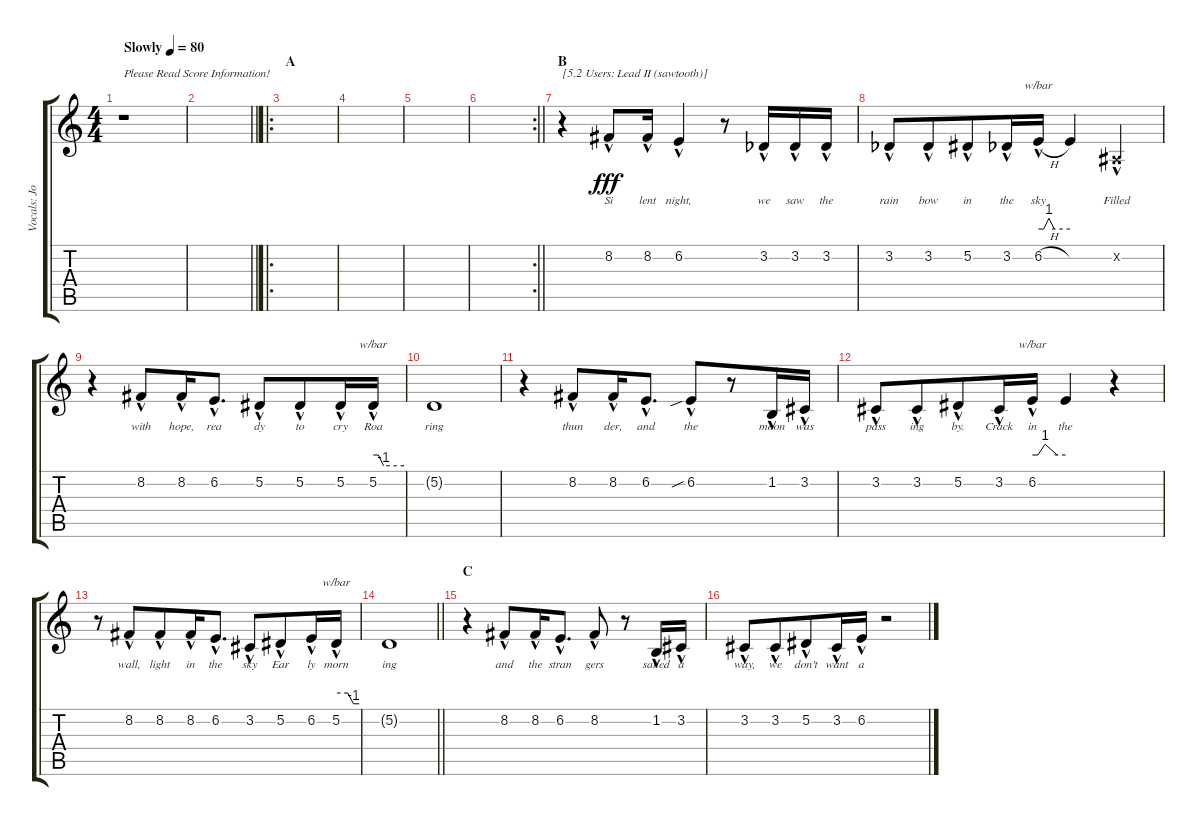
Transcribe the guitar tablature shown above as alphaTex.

\track ("Vocals: Johnny" "Vocals: Jo") {instrument lead2sawtooth}
\staff {score tabs}
\tuning (Eb4 Bb3 Gb3 Db3 Ab2 Eb2) {hide}
\ts (4 4)
\tempo (80 "Slowly")
\clef g2
\ks c
r.1{txt "Please Read Score Information!" dy fff instrument lead2sawtooth} |
\barLineRight lightlight
|
\ro
\section ("" "A")
|
|
|
\rc 2
\barLineRight lightlight
|
\section ("" "B")
r.4{txt "[5.2 Users: Lead II (sawtooth)]" beam merge} 8.2{hac}.8{lyrics (0 "Si") lyrics (1 "") lyrics (2 "") lyrics (3 "") lyrics (4 "")} 8.2{hac}.16{lyrics (0 "lent") lyrics (1 "") lyrics (2 "") lyrics (3 "") lyrics (4 "")} 6.2{hac}.4{lyrics (0 "night,") lyrics (1 "") lyrics (2 "") lyrics (3 "") lyrics (4 "") beam merge} r.8 3.2{hac acc b}.16{lyrics (0 "we") lyrics (1 "") lyrics (2 "") lyrics (3 "") lyrics (4 "")} 3.2{hac acc b}.16{lyrics (0 "saw") lyrics (1 "") lyrics (2 "") lyrics (3 "") lyrics (4 "")} 3.2{hac acc b}.16{lyrics (0 "the") lyrics (1 "") lyrics (2 "") lyrics (3 "") lyrics (4 "")} |
3.2{hac acc b}.8{lyrics (0 "rain") lyrics (1 "") lyrics (2 "") lyrics (3 "") lyrics (4 "")} 3.2{hac acc b}.8{lyrics (0 "bow") lyrics (1 "") lyrics (2 "") lyrics (3 "") lyrics (4 "") beam merge} 5.2{hac}.8{lyrics (0 "in") lyrics (1 "") lyrics (2 "") lyrics (3 "") lyrics (4 "")} 3.2{hac acc b}.16{lyrics (0 "the") lyrics (1 "") lyrics (2 "") lyrics (3 "") lyrics (4 "")} 6.2{h hac}.16{tbe (custom default 0 0 10 0 20 4 30 0 60 0) lyrics (0 "sky") lyrics (1 "") lyrics (2 "") lyrics (3 "") lyrics (4 "")} 6.2{t}.4{lyrics (0 "") lyrics (1 "") lyrics (2 "") lyrics (3 "") lyrics (4 "")} 0.2{hac x}.4{lyrics (0 "Filled") lyrics (1 "") lyrics (2 "") lyrics (3 "") lyrics (4 "")} |
r.4{beam merge} 8.2{hac}.8{lyrics (0 "with") lyrics (1 "") lyrics (2 "") lyrics (3 "") lyrics (4 "")} 8.2{hac}.16{lyrics (0 "hope,") lyrics (1 "") lyrics (2 "") lyrics (3 "") lyrics (4 "")} 6.2{hac}.8{d lyrics (0 "rea") lyrics (1 "") lyrics (2 "") lyrics (3 "") lyrics (4 "")} 5.2{hac}.8{lyrics (0 "dy") lyrics (1 "") lyrics (2 "") lyrics (3 "") lyrics (4 "") beam merge} 5.2{hac}.8{lyrics (0 "to") lyrics (1 "") lyrics (2 "") lyrics (3 "") lyrics (4 "")} 5.2{hac}.16{lyrics (0 "cry") lyrics (1 "") lyrics (2 "") lyrics (3 "") lyrics (4 "")} 5.2{hac}.16{tbe (custom default 0 0 10 0 20 -4 60 -4) lyrics (0 "Roa") lyrics (1 "") lyrics (2 "") lyrics (3 "") lyrics (4 "")} |
5.2{t}.1{lyrics (0 "ring") lyrics (1 "") lyrics (2 "") lyrics (3 "") lyrics (4 "") volume 0} |
r.4{volume 16 beam merge} 8.2{hac}.8{lyrics (0 "thun") lyrics (1 "") lyrics (2 "") lyrics (3 "") lyrics (4 "")} 8.2{hac}.16{lyrics (0 "der,") lyrics (1 "") lyrics (2 "") lyrics (3 "") lyrics (4 "")} 6.2{hac}.8{d lyrics (0 "and") lyrics (1 "") lyrics (2 "") lyrics (3 "") lyrics (4 "")} 6.2{sib hac}.8{lyrics (0 "the") lyrics (1 "") lyrics (2 "") lyrics (3 "") lyrics (4 "") beam merge} r.8 1.2{hac}.16{lyrics (0 "moon") lyrics (1 "") lyrics (2 "") lyrics (3 "") lyrics (4 "")} 3.2{hac}.16{lyrics (0 "was") lyrics (1 "") lyrics (2 "") lyrics (3 "") lyrics (4 "")} |
3.2{hac}.8{lyrics (0 "pass") lyrics (1 "") lyrics (2 "") lyrics (3 "") lyrics (4 "")} 3.2{hac}.8{lyrics (0 "ing") lyrics (1 "") lyrics (2 "") lyrics (3 "") lyrics (4 "") beam merge} 5.2{hac}.8{lyrics (0 "by.") lyrics (1 "") lyrics (2 "") lyrics (3 "") lyrics (4 "")} 3.2{hac}.16{lyrics (0 "Crack") lyrics (1 "") lyrics (2 "") lyrics (3 "") lyrics (4 "")} 6.2{hac}.16{tbe (custom default 0 0 10 0 23 4 45 0 60 0) lyrics (0 "in") lyrics (1 "") lyrics (2 "") lyrics (3 "") lyrics (4 "")} 6.2{t}.4{lyrics (0 "the") lyrics (1 "") lyrics (2 "") lyrics (3 "") lyrics (4 "")} r.4 |
r.8 8.2{hac}.8{lyrics (0 "wall,") lyrics (1 "") lyrics (2 "") lyrics (3 "") lyrics (4 "") beam merge} 8.2{hac}.8{lyrics (0 "light") lyrics (1 "") lyrics (2 "") lyrics (3 "") lyrics (4 "")} 8.2{hac}.16{lyrics (0 "in") lyrics (1 "") lyrics (2 "") lyrics (3 "") lyrics (4 "")} 6.2{hac}.8{d lyrics (0 "the") lyrics (1 "") lyrics (2 "") lyrics (3 "") lyrics (4 "")} 3.2{hac}.8{lyrics (0 "sky") lyrics (1 "") lyrics (2 "") lyrics (3 "") lyrics (4 "") beam merge} 5.2{hac}.8{lyrics (0 "Ear") lyrics (1 "") lyrics (2 "") lyrics (3 "") lyrics (4 "")} 6.2{hac}.16{lyrics (0 "ly") lyrics (1 "") lyrics (2 "") lyrics (3 "") lyrics (4 "")} 5.2{hac}.16{tbe (custom default 0 0 30 0 45 -4 60 -4) lyrics (0 "morn") lyrics (1 "") lyrics (2 "") lyrics (3 "") lyrics (4 "")} |
\barLineRight lightlight
5.2{t}.1{lyrics (0 "ing") lyrics (1 "") lyrics (2 "") lyrics (3 "") lyrics (4 "") volume 0} |
\section ("" "C")
r.4{volume 16} 8.2{hac}.8{lyrics (0 "and") lyrics (1 "") lyrics (2 "") lyrics (3 "") lyrics (4 "")} 8.2{hac}.16{lyrics (0 "the") lyrics (1 "") lyrics (2 "") lyrics (3 "") lyrics (4 "")} 6.2{hac}.8{d lyrics (0 "stran") lyrics (1 "") lyrics (2 "") lyrics (3 "") lyrics (4 "")} 8.2{hac}.8{lyrics (0 "gers") lyrics (1 "") lyrics (2 "") lyrics (3 "") lyrics (4 "")} r.8 1.2{hac}.16{lyrics (0 "sailed") lyrics (1 "") lyrics (2 "") lyrics (3 "") lyrics (4 "")} 3.2{hac}.16{lyrics (0 "a") lyrics (1 "") lyrics (2 "") lyrics (3 "") lyrics (4 "")} |
3.2{hac}.8{lyrics (0 "way,") lyrics (1 "") lyrics (2 "") lyrics (3 "") lyrics (4 "")} 3.2{hac}.8{lyrics (0 "we") lyrics (1 "") lyrics (2 "") lyrics (3 "") lyrics (4 "") beam merge} 5.2{hac}.8{lyrics (0 "don't") lyrics (1 "") lyrics (2 "") lyrics (3 "") lyrics (4 "")} 3.2{hac}.16{lyrics (0 "want") lyrics (1 "") lyrics (2 "") lyrics (3 "") lyrics (4 "")} 6.2{hac}.16{lyrics (0 "a") lyrics (1 "") lyrics (2 "") lyrics (3 "") lyrics (4 "")} r.2
